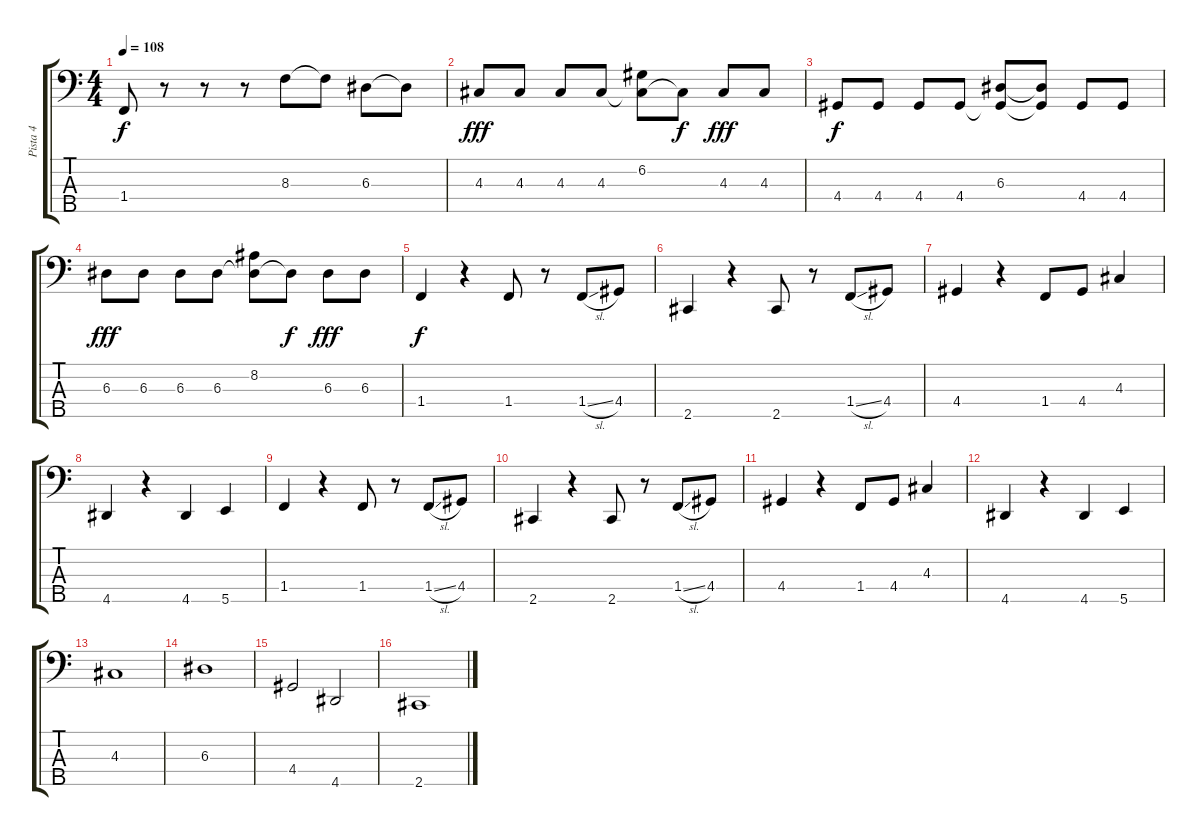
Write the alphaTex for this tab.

\track ("Pista 4" "Pista 4") {instrument electricbassfinger}
\staff {score tabs}
\tuning (G2 D2 A1 E1 B0) {hide}
\ts (4 4)
\tempo 108
\clef f4
\ks c
1.4.8{dy f} r.8 r.8 r.8 8.3.8 8.3{t}.8 6.3.8 6.3{t}.8 |
4.3.8{dy fff} 4.3.8 4.3.8 4.3.8 (6.2 4.3{t}).8 4.3{t}.8{dy f} 4.3.8{dy fff} 4.3.8 |
4.4.8{dy f} 4.4.8 4.4.8 4.4.8 (6.3 4.4{t}).8 (6.3{t} 4.4{t}).8 4.4.8 4.4.8 |
6.3.8{dy fff} 6.3.8 6.3.8 6.3.8 (8.2 6.3{t}).8 6.3{t}.8{dy f} 6.3.8{dy fff} 6.3.8 |
1.4.4{dy f} r.4 1.4.8 r.8 1.4{sl}.8 4.4.8 |
2.5.4 r.4 2.5.8 r.8 1.4{sl}.8 4.4.8 |
4.4.4 r.4 1.4.8 4.4.8 4.3.4 |
4.5.4 r.4 4.5.4 5.5.4 |
1.4.4 r.4 1.4.8 r.8 1.4{sl}.8 4.4.8 |
2.5.4 r.4 2.5.8 r.8 1.4{sl}.8 4.4.8 |
4.4.4 r.4 1.4.8 4.4.8 4.3.4 |
4.5.4 r.4 4.5.4 5.5.4 |
4.3.1 |
6.3.1 |
4.4.2 4.5.2 |
2.5.1
